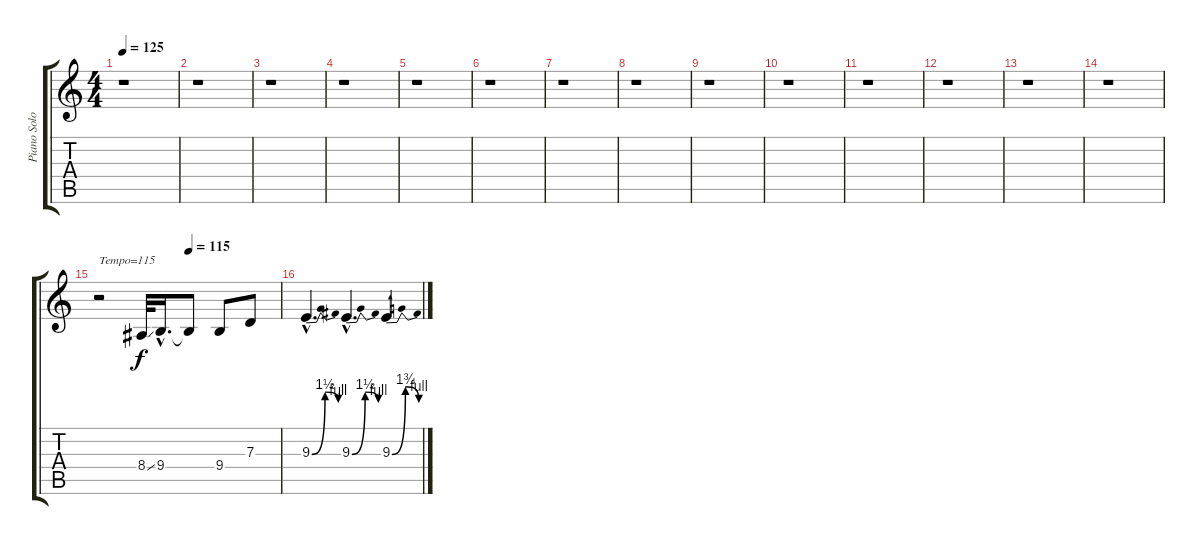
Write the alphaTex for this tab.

\track ("Piano Solo 2" "Piano Solo") {instrument electricgrandpiano}
\staff {score tabs}
\tuning (E4 B3 G3 D3 A2 E2) {hide}
\ts (4 4)
\tempo 125
\clef g2
\ks c
r.1{dy f} |
r.1 |
r.1 |
r.1 |
r.1 |
r.1 |
r.1 |
r.1 |
r.1 |
r.1 |
r.1 |
r.1 |
r.1 |
r.1 |
\tempo (115 0.5)
r.2{txt "Tempo=115"} 8.4{ss}.32{volume 13} 9.4{hac}.16{d} 9.4{t}.8 9.4.8 7.3.8 |
9.3{be (bendrelease 0 0 30 6 30 6 60 4) hac}.4{d} 9.3{be (bendrelease 0 0 30 6 30 6 60 4) hac}.4{d} 9.3{be (bendrelease 0 0 30 7 30 7 60 4)}.4
